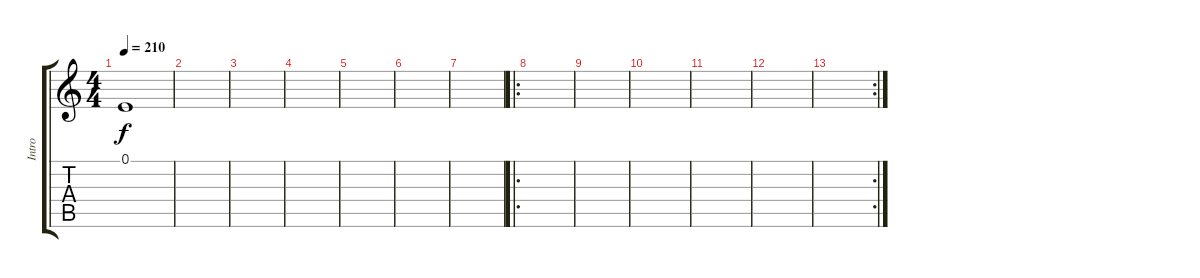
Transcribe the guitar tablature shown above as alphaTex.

\track ("Intro" "Intro") {instrument reversecymbal}
\staff {score tabs}
\tuning (E4 B3 G3 D3 A2 E2) {hide}
\ts (4 4)
\tempo 210
\clef g2
\ks c
0.1.1{dy f instrument reversecymbal} |
|
|
|
|
|
|
\ro
|
|
|
|
|
\rc 2
